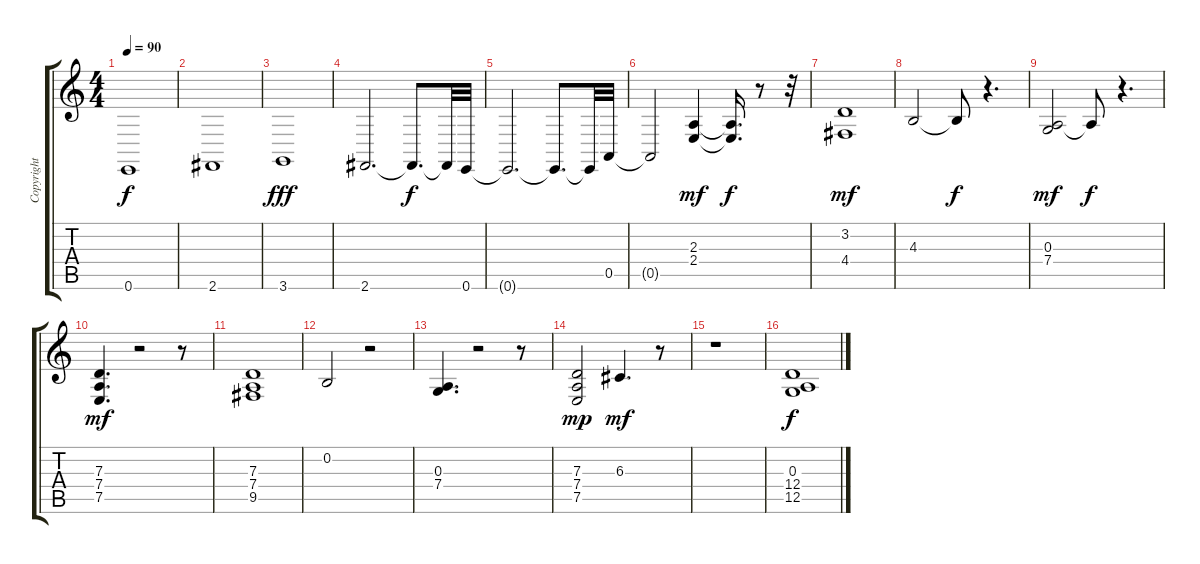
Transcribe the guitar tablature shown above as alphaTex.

\track ("Copyright © by WWST" "Copyright ") {instrument stringensemble1}
\staff {score tabs}
\tuning (E4 B3 G3 D3 A2 E2) {hide}
\ts (4 4)
\tempo 90
\clef g2
\ks c
0.6{t}.1{dy f} |
2.6.1 |
3.6.1{dy fff} |
2.6.2{d} 2.6{t}.8{d dy f} 2.6{t}.32 0.6.32 |
0.6{t}.2{d} 0.6{t}.8{d} 0.6{t}.32 0.5.32 |
0.5{t}.2 (2.3 2.4).4{dy mf} (2.3{t} 2.4{t}).16{d dy f} r.8 r.32 |
(3.2 4.4).1{dy mf} |
4.3.2 4.3{t}.8{dy f} r.4{d} |
(0.3 7.4).2{dy mf} 7.4{t}.8{dy f} r.4{d} |
(7.3 7.4 7.5).4{d dy mf} r.2 r.8 |
(7.3 7.4 9.5).1 |
0.2.2 r.2 |
(0.3 7.4).4{d} r.2 r.8 |
(7.3 7.4 7.5).2{dy mp} 6.3.4{d dy mf} r.8 |
r.1 |
(0.3 12.4 12.5).1{dy f}
